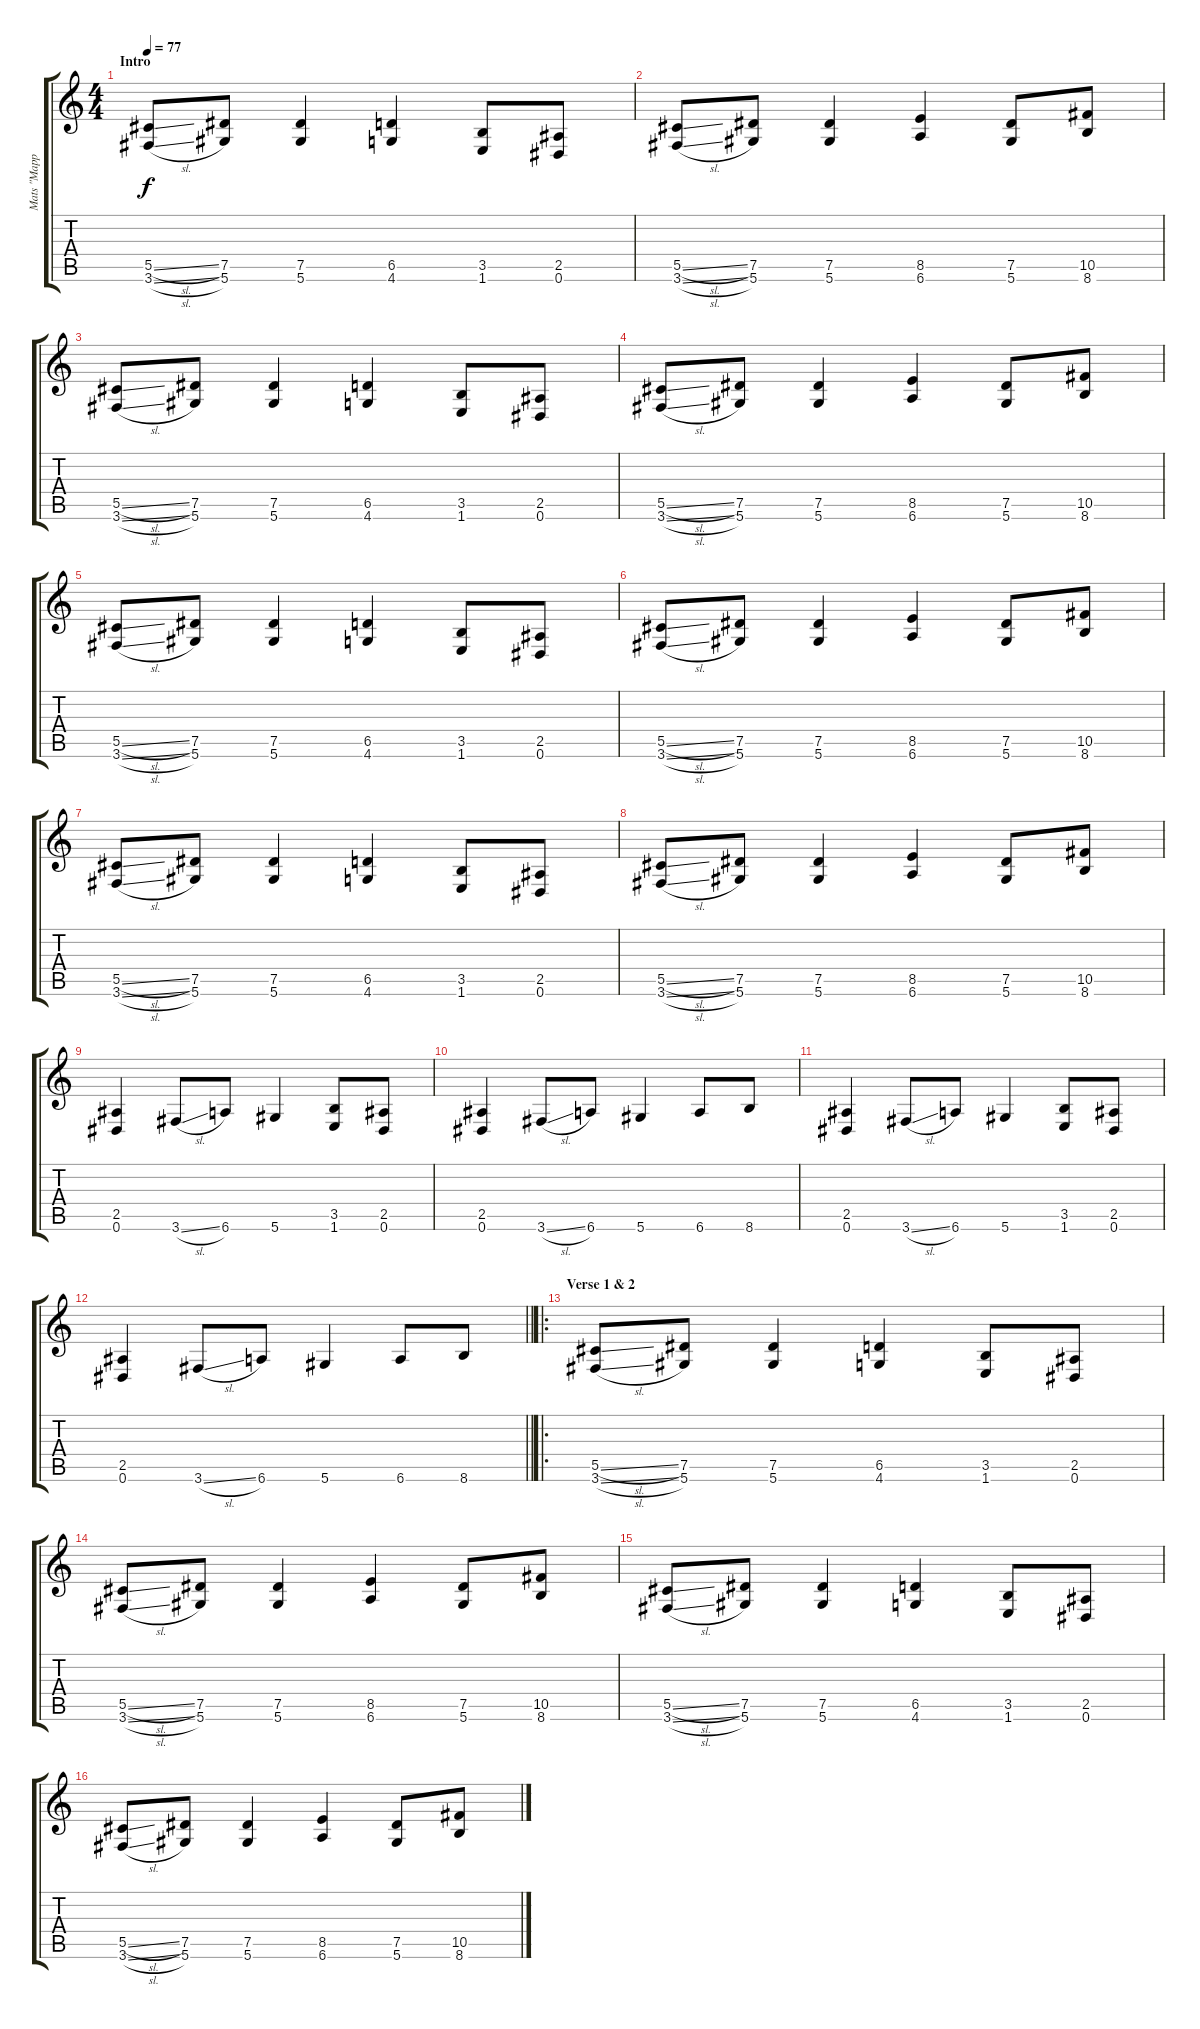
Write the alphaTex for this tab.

\track ("Mats \"Mappe\" Björkman" "Mats \"Mapp") {instrument overdrivenguitar}
\staff {score tabs}
\tuning (Eb4 Bb3 Gb3 Db3 Ab2 Eb2) {hide}
\ts (4 4)
\section ("" "Intro")
\tempo 77
\clef g2
\ks c
(5.5{sl} 3.6{sl}).8{dy f instrument overdrivenguitar} (7.5 5.6).8 (7.5 5.6).4 (6.5 4.6).4 (3.5 1.6).8 (2.5 0.6).8 |
(5.5{sl} 3.6{sl}).8 (7.5 5.6).8 (7.5 5.6).4 (8.5 6.6).4 (7.5 5.6).8 (10.5 8.6).8 |
(5.5{sl} 3.6{sl}).8 (7.5 5.6).8 (7.5 5.6).4 (6.5 4.6).4 (3.5 1.6).8 (2.5 0.6).8 |
(5.5{sl} 3.6{sl}).8 (7.5 5.6).8 (7.5 5.6).4 (8.5 6.6).4 (7.5 5.6).8 (10.5 8.6).8 |
(5.5{sl} 3.6{sl}).8 (7.5 5.6).8 (7.5 5.6).4 (6.5 4.6).4 (3.5 1.6).8 (2.5 0.6).8 |
(5.5{sl} 3.6{sl}).8 (7.5 5.6).8 (7.5 5.6).4 (8.5 6.6).4 (7.5 5.6).8 (10.5 8.6).8 |
(5.5{sl} 3.6{sl}).8 (7.5 5.6).8 (7.5 5.6).4 (6.5 4.6).4 (3.5 1.6).8 (2.5 0.6).8 |
(5.5{sl} 3.6{sl}).8 (7.5 5.6).8 (7.5 5.6).4 (8.5 6.6).4 (7.5 5.6).8 (10.5 8.6).8 |
(2.5 0.6).4 3.6{sl}.8 6.6.8 5.6.4 (3.5 1.6).8 (2.5 0.6).8 |
(2.5 0.6).4 3.6{sl}.8 6.6.8 5.6.4 6.6.8 8.6.8 |
(2.5 0.6).4 3.6{sl}.8 6.6.8 5.6.4 (3.5 1.6).8 (2.5 0.6).8 |
\barLineRight lightlight
(2.5 0.6).4 3.6{sl}.8 6.6.8 5.6.4 6.6.8 8.6.8 |
\ro
\section ("" "Verse 1 & 2")
(5.5{sl} 3.6{sl}).8 (7.5 5.6).8 (7.5 5.6).4 (6.5 4.6).4 (3.5 1.6).8 (2.5 0.6).8 |
(5.5{sl} 3.6{sl}).8 (7.5 5.6).8 (7.5 5.6).4 (8.5 6.6).4 (7.5 5.6).8 (10.5 8.6).8 |
(5.5{sl} 3.6{sl}).8 (7.5 5.6).8 (7.5 5.6).4 (6.5 4.6).4 (3.5 1.6).8 (2.5 0.6).8 |
(5.5{sl} 3.6{sl}).8 (7.5 5.6).8 (7.5 5.6).4 (8.5 6.6).4 (7.5 5.6).8 (10.5 8.6).8
